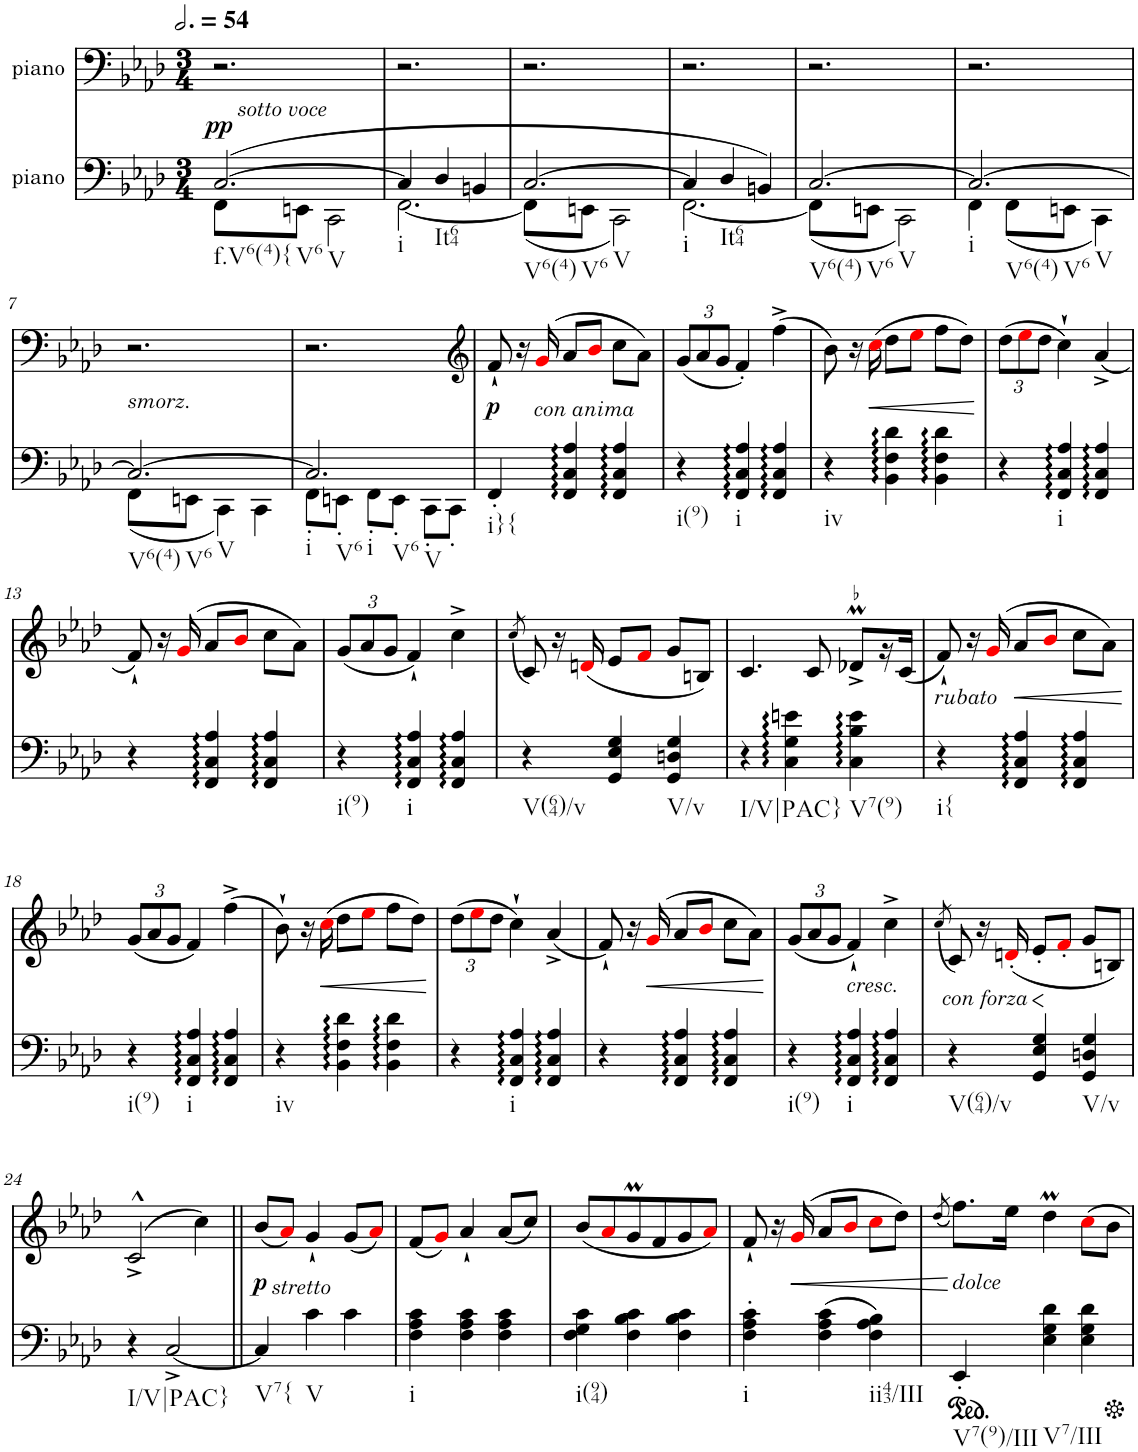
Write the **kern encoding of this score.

**kern	**kern	**dynam
*part2	*part1	*part1
*staff2	*staff1	*staff1
*I"piano	*I"piano	*
*I'Pno	*I'Pno	*
*clefF4	*clefF4	*
*k[b-e-a-d-]	*k[b-e-a-d-]	*
*f:	*f:	*
*M3/4	*M3/4	*
*MM162	*MM162	*
=1	=1	=1
*^	*	*
!	!	!LO:TX:b:i:t=sotto voce	!
!LO:TX:b:t=f.V6(4){	!	!	!
!LO:TX:b:t=V6	!	!	!
!LO:TX:b:t=V	!	!	!
!	!	!	!LO:DY:b
([2.C/	8FF\L	2.r	pp
.	8EEn\J	.	.
.	2CC\	.	.
=2	=2	=2	=2
!LO:TX:b:t=i	!	!	!
4C/]	[2.FF\	2.r	.
!LO:TX:b:t=It64	!	!	!
4D-/	.	.	.
4BBn/	.	.	.
=3	=3	=3	=3
!LO:TX:b:t=V6(4)	!	!	!
!LO:TX:b:t=V6	!	!	!
!LO:TX:b:t=V	!	!	!
[2.C/	(8FF\L]	2.r	.
.	8EEn\J	.	.
.	2CC\)	.	.
=4	=4	=4	=4
!LO:TX:b:t=i	!	!	!
4C/]	[2.FF\	2.r	.
!LO:TX:b:t=It64	!	!	!
4D-/	.	.	.
4BBn/)	.	.	.
=5	=5	=5	=5
!LO:TX:b:t=V6(4)	!	!	!
!LO:TX:b:t=V6	!	!	!
!LO:TX:b:t=V	!	!	!
[2.C/	(8FF\L]	2.r	.
.	8EEn\J	.	.
.	2CC\)	.	.
=6	=6	=6	=6
!LO:TX:b:t=i	!	!	!
!LO:TX:b:t=V6(4)	!	!	!
!LO:TX:b:t=V6	!	!	!
!LO:TX:b:t=V	!	!	!
2.C/_	4FF\	2.r	.
.	(8FF\L	.	.
.	8EEn\J	.	.
.	4CC\)	.	.
!!LO:LB:g=z
=7	=7	=7	=7
!	!	!LO:TX:b:i:t=smorz.	!
!LO:TX:b:t=V6(4)	!	!	!
!LO:TX:b:t=V6	!	!	!
!LO:TX:b:t=V	!	!	!
2.C/_	(8FF\L	2.r	.
.	8EEn\J	.	.
.	4CC\)	.	.
.	4CC\	.	.
=8	=8	=8	=8
!LO:TX:b:t=i	!	!	!
!LO:TX:b:t=V6	!	!	!
!LO:TX:b:t=i	!	!	!
!LO:TX:b:t=V6	!	!	!
!LO:TX:b:t=V	!	!	!
2.C/]	8FF'\L	2.r	.
.	8EEn'\J	.	.
.	8FF'\L	.	.
.	8EE'\J	.	.
.	8CC'\L	.	.
.	8CC'\J	.	.
*v	*v	*	*
=9	=9	=9
*	*clefG2	*
*^	*	*
!LO:TX:b:t=i}{	!	!	!
!	!	!	!LO:DY:b
*v	*v	*	*
4FF'/	8f`/	p
.	16r	.
!	!LO:TX:b:i:t=con anima	!
.	(16gi/	.
4FF/ 4C/ 4A-/	8a-/L	.
.	8b-i/J	.
4FF/ 4C/ 4A-/	8cc\L	.
.	8a-\J)	.
=10	=10	=10
*	*Xbrackettup	*
!LO:TX:b:t=i(9)	!	!
4r	(12g/L	.
.	12a-/	.
.	12g/J	.
!LO:TX:b:t=i	!	!
4FF/ 4C/ 4A-/	4f'/)	.
4FF/ 4C/ 4A-/	(4ff^\	.
=11	=11	=11
!LO:TX:b:t=iv	!	!
4r	8b-\)	.
.	16r	.
!	!	!LO:HP:b
.	(16cci\	<
4BB-\ 4F\ 4d-\	8dd-\L	.
.	8ee-i\J	.
4BB-\ 4F\ 4d-\	8ff\L	.
.	8dd-\J)	.
.	.	[
=12	=12	=12
4r	(12dd-\L	.
.	12ee-i\	.
.	12dd-\J	.
!LO:TX:b:t=i	!	!
4FF/ 4C/ 4A-/	4cc`\)	.
4FF/ 4C/ 4A-/	(4a-^/	.
!!LO:LB:g=z
=13	=13	=13
4r	8f`/)	.
.	16r	.
.	(16gi/	.
4FF/ 4C/ 4A-/	8a-/L	.
.	8b-i/J	.
4FF/ 4C/ 4A-/	8cc\L	.
.	8a-\J)	.
=14	=14	=14
!LO:TX:b:t=i(9)	!	!
4r	(12g/L	.
.	12a-/	.
.	12g/J	.
!LO:TX:b:t=i	!	!
4FF/ 4C/ 4A-/	4f`/)	.
4FF/ 4C/ 4A-/	4cc^\	.
=15	=15	=15
.	(8qcc/	.
!LO:TX:b:t=V(64)/v	!	!
4r	8c/)	.
.	16r	.
.	(16dni/	.
4GG/ 4E-/ 4G/	8e-/L	.
.	8fi/J	.
!LO:TX:b:t=V/v	!	!
4GG/ 4Dn/ 4G/	8g/L	.
.	8Bn/J)	.
=16	=16	=16
!LO:TX:b:t=I/V|PAC}	!	!
4r	4.c/	.
4C\ 4G\ 4en\	.	.
.	8c/	.
!LO:TX:b:t=V7(9)	!	!
!	!LO:MOR:acc=-	!
4C\ 4B-\ 4e\	8d-XM^/L	.
.	16r	.
.	(16c/JJ	.
=17	=17	=17
!	!LO:TX:b:i:t=rubato	!
!LO:TX:b:t=i{	!	!
4r	8f`/)	.
.	16r	.
.	(16gi/	.
!	!	!LO:HP:b
4FF/ 4C/ 4A-/	8a-/L	<
.	8b-i/J	.
4FF/ 4C/ 4A-/	8cc\L	.
.	8a-\J)	.
.	.	[
!!LO:LB:g=z
=18	=18	=18
!LO:TX:b:t=i(9)	!	!
4r	(12g/L	.
.	12a-/	.
.	12g/J	.
!LO:TX:b:t=i	!	!
4FF/ 4C/ 4A-/	4f/)	.
4FF/ 4C/ 4A-/	(4ff^\	.
=19	=19	=19
!LO:TX:b:t=iv	!	!
4r	8b-`\)	.
.	16r	.
!	!	!LO:HP:b
.	(16cci\	<
4BB-\ 4F\ 4d-\	8dd-\L	.
.	8ee-i\J	.
4BB-\ 4F\ 4d-\	8ff\L	.
.	8dd-\J)	.
.	.	[
=20	=20	=20
4r	(12dd-\L	.
.	12ee-i\	.
.	12dd-\J	.
!LO:TX:b:t=i	!	!
4FF/ 4C/ 4A-/	4cc`\)	.
4FF/ 4C/ 4A-/	(4a-^/	.
=21	=21	=21
4r	8f`/)	.
.	16r	.
!	!	!LO:HP:b
.	(16gi/	<
4FF/ 4C/ 4A-/	8a-/L	.
.	8b-i/J	.
4FF/ 4C/ 4A-/	8cc\L	.
.	8a-\J)	.
.	.	[
=22	=22	=22
!LO:TX:b:t=i(9)	!	!
4r	(12g/L	.
.	12a-/	.
.	12g/J	.
!	!LO:TX:b:i:t=cresc.	!
!LO:TX:b:t=i	!	!
4FF/ 4C/ 4A-/	4f`/)	.
4FF/ 4C/ 4A-/	4cc^\	.
=23	=23	=23
.	(8qcc/	.
!	!LO:TX:b:i:t=con forza	!
!LO:TX:b:t=V(64)/v	!	!
4r	8c/)	.
.	16r	.
.	(16dn'i/	.
4GG/ 4E-/ 4G/	8e-'/L	.
.	8f'i/J	.
!LO:TX:b:t=V/v	!	!
4GG/ 4Dn/ 4G/	8g/L	.
.	8Bn/J)	.
!!LO:LB:g=z
=24	=24	=24
!LO:TX:b:t=I/V|PAC}	!	!
4r	(2c^^^/	.
[2C^/	.	.
.	4cc\)	.
=25||	=25||	=25||
!	!LO:TX:b:i:t=stretto	!
!LO:TX:b:t=V7{	!	!
!	!	!LO:DY:b
4C/]	(8b-/L	p
.	8a-i/J)	.
!LO:TX:b:t=V	!	!
4c\	4g`/	.
4c\	(8g/L	.
.	8a-i/J)	.
=26	=26	=26
!LO:TX:b:t=i	!	!
4F\ 4A-\ 4c\	(8f/L	.
.	8gi/J)	.
4F\ 4A-\ 4c\	4a-`/	.
4F\ 4A-\ 4c\	(8a-/L	.
.	8cc/J)	.
=27	=27	=27
!LO:TX:b:t=i(94)	!	!
4F\ 4G\ 4c\	(8b-/L	.
.	8a-i/	.
4F\ 4B-\ 4c\	8gm/	.
.	8f/	.
4F\ 4B-\ 4c\	8g/	.
.	8a-i/J)	.
=28	=28	=28
!LO:TX:b:t=i	!	!
4F\' 4A-\' 4c\'	8f`/	.
.	16r	.
!	!	!LO:HP:b
.	(16gi/	<
(4F\ 4A-\ 4c\	8a-/L	.
.	8b-i/J	.
!LO:TX:b:t=ii43/III	!	!
4F\ 4A-\ 4B-\)	8cci\L	.
.	8dd-\J)	.
.	.	[
=29	=29	=29
.	(8qdd-/	.
*ped	*	*
!	!LO:TX:b:i:t=dolce	!
!LO:TX:b:t=V7(9)/III	!	!
4EE-'/	8.ff\L)	.
.	16ee-\Jk	.
!LO:TX:b:t=V7/III	!	!
4E-\ 4G\ 4d-\	4dd-M\	.
4E-\ 4G\ 4d-\	8cci\L	.
.	8b-\J	.
*Xped	*	*
=	=	=
*-	*-	*-
